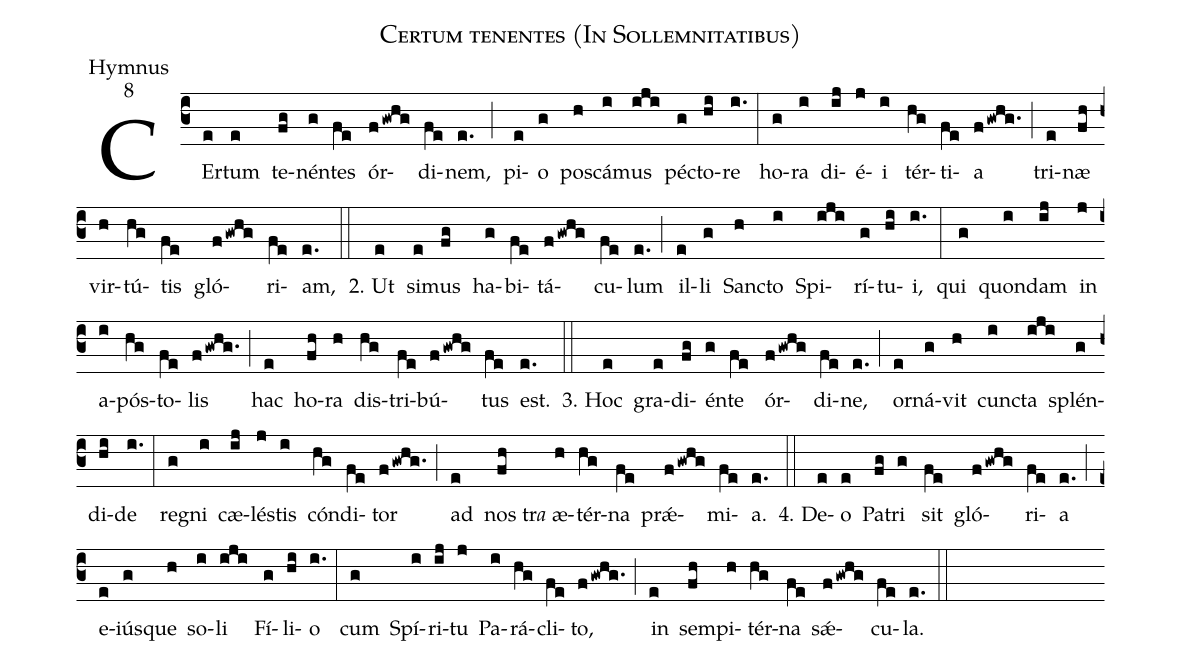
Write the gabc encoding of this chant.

name:Certum tenentes (In Sollemnitatibus);
office-part:Hymnus;
mode:8;
%%
(c3)CEr(e)tum(e) te(fg)nén(g)tes(fe) ór(fgwhg)di(fe)nem,(e.) (;)
pi(e)o(g) pos(h)cá(i)mus(iji) péc(g)to(hi)re(i.) (:)
ho(g)ra(i) di(ij)é(j)i(i) tér(hg)ti(fe)a(fgwhg.) (;)
tri(e)næ(fh) vir(h)tú(hg)tis(fe) gló(fgwhg)ri(fe)am,(e.) (::)
2. Ut(e) si(e)mus(fg) ha(g)bi(fe)tá(fgwhg)cu(fe)lum(e.) (;)
il(e)li(g) Sanc(h)to(i) Spi(iji)rí(g)tu(hi)i,(i.) (:)
qui(g) quon(i)dam(ij) in(j) a(i)pós(hg)to(fe)lis(fgwhg.) (;)
hac(e) ho(fh)ra(h) dis(hg)tri(fe)bú(fgwhg)tus(fe) est.(e.) (::)

3. Hoc(e) gra(e)di(fg)én(g)te(fe) ór(fgwhg)di(fe)ne,(e.) (;)
or(e)ná(g)vit(h) cunc(i)ta(iji) splén(g)di(hi)de(i.) (:)
re(g)gni(i) cæ(ij)lés(j)tis(i) cón(hg)di(fe)tor(fgwhg.) (;)
ad(e) nos(fh)tr<i>a</i>() æ(h)tér(hg)na(fe) prǽ(fgwhg)mi(fe)a.(e.) (::)

4. De(e)o(e) Pa(fg)tri(g) sit(fe) gló(fgwhg)ri(fe)a(e.) (;)
e(e)iús(g)que(h) so(i)li(iji) Fí(g)li(hi)o(i.) (:)
cum(g) Spí(i)ri(ij)tu(j) Pa(i)rá(hg)cli(fe)to,(fgwhg.) (;)
in(e) sem(fh)pi(h)tér(hg)na(fe) sǽ(fgwhg)cu(fe)la.(e.) (::)
